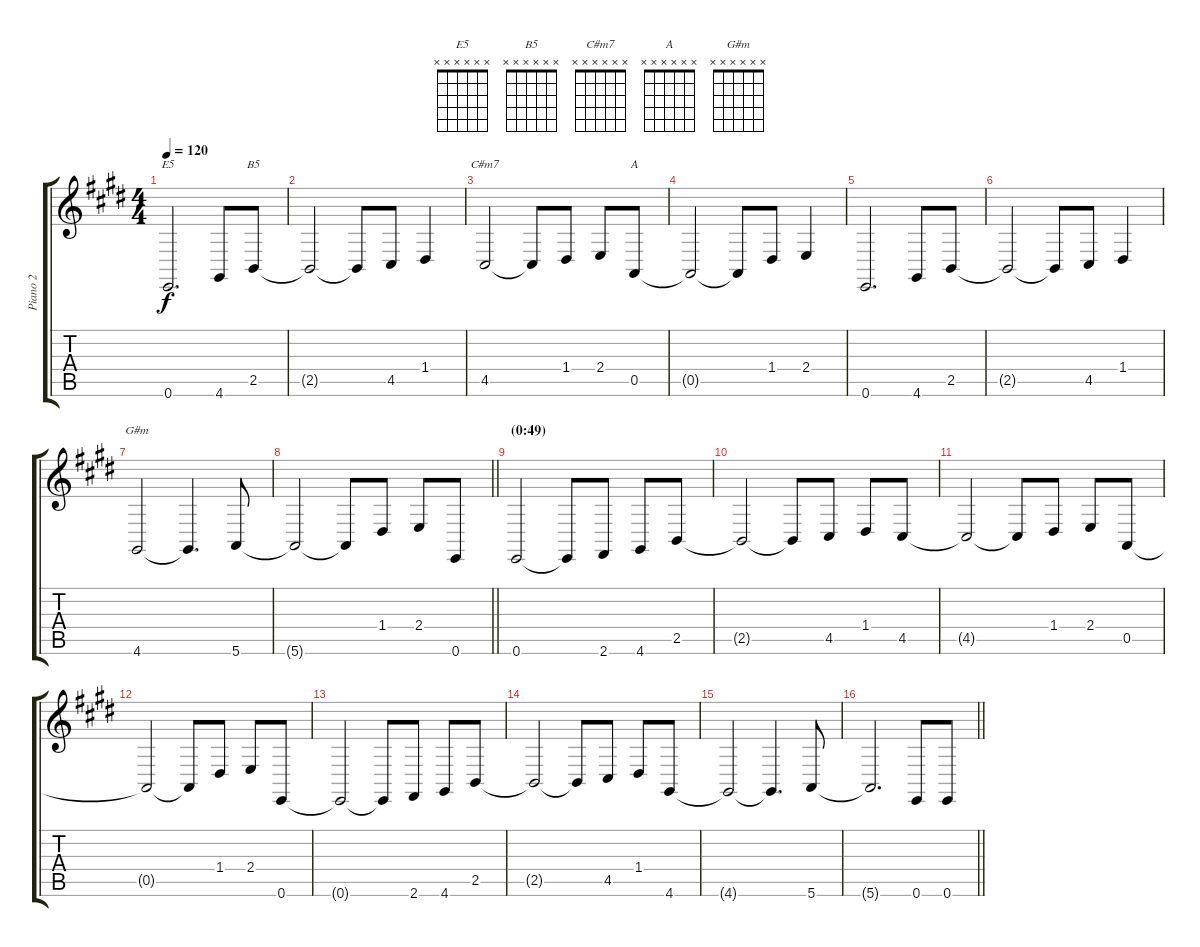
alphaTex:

\track ("Piano 2" "Piano 2") {instrument electricgrandpiano}
\staff {score tabs}
\tuning (E4 B3 G3 D3 A2 E2) {hide}
\chord ("E5" x x x x x x)
\chord ("B5" x x x x x x)
\chord ("C#m7" x x x x x x)
\chord ("A" x x x x x x)
\chord ("G#m" x x x x x x)
\ts (4 4)
\tempo 120
\clef g2
\ks e
0.6.2{d ch "E5" dy f} 4.6.8 2.5.8{ch "B5"} |
2.5{t}.2 2.5{t}.8 4.5.8 1.4.4 |
4.5.2{ch "C#m7"} 4.5{t}.8 1.4.8 2.4.8 0.5.8{ch "A"} |
0.5{t}.2 0.5{t}.8 1.4.8 2.4.4 |
0.6.2{d} 4.6.8 2.5.8 |
2.5{t}.2 2.5{t}.8 4.5.8 1.4.4 |
4.6.2{ch "G#m"} 4.6{t}.4{d} 5.6.8 |
\barLineRight lightlight
5.6{t}.2 5.6{t}.8 1.4.8 2.4.8 0.6.8 |
\section ("" "(0:49)")
0.6.2 0.6{t}.8 2.6.8 4.6.8 2.5.8 |
2.5{t}.2 2.5{t}.8 4.5.8 1.4.8 4.5.8 |
4.5{t}.2 4.5{t}.8 1.4.8 2.4.8 0.5.8 |
0.5{t}.2 0.5{t}.8 1.4.8 2.4.8 0.6.8 |
0.6{t}.2 0.6{t}.8 2.6.8 4.6.8 2.5.8 |
2.5{t}.2 2.5{t}.8 4.5.8 1.4.8 4.6.8 |
4.6{t}.2 4.6{t}.4{d} 5.6.8 |
\barLineRight lightlight
5.6{t}.2{d} 0.6.8 0.6.8
